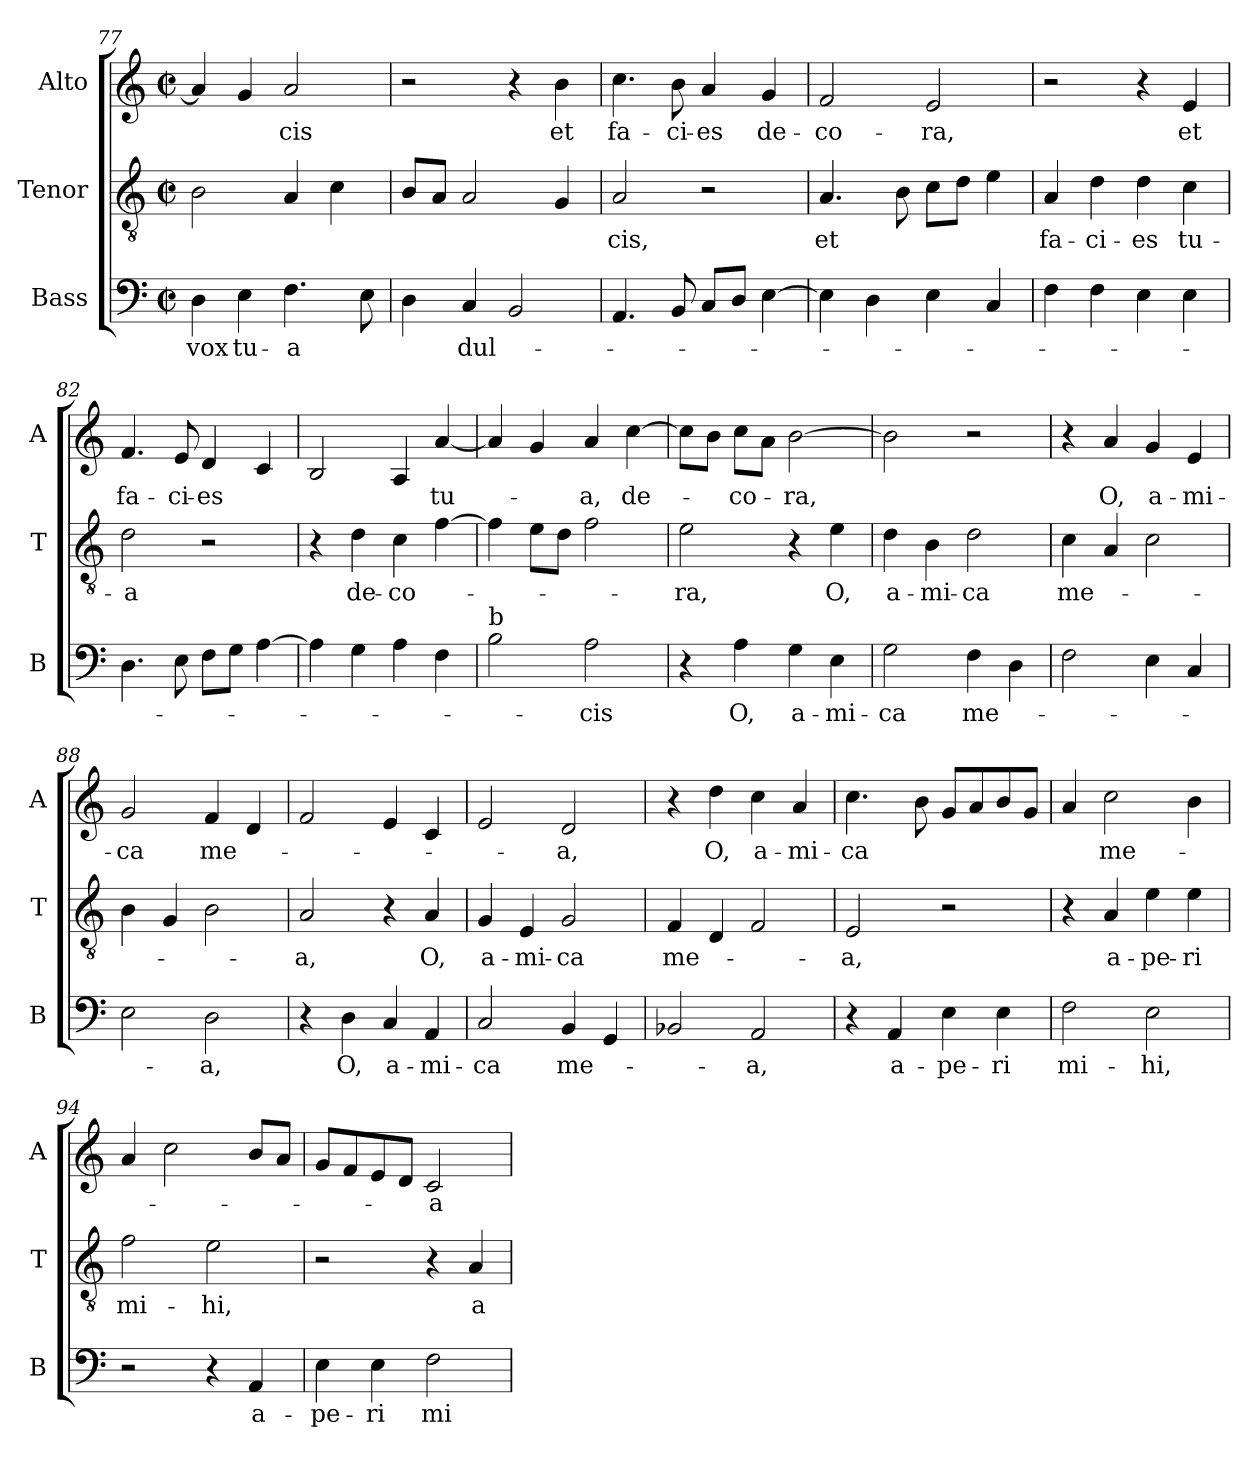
**kern	**text	**kern	**text	**kern	**text
*part3	*part3	*part2	*part2	*part1	*part1
*staff3	*staff3	*staff2	*staff2	*staff1	*staff1
*I"Bass	*	*I"Tenor	*	*I"Alto	*
*I'B	*	*I'T	*	*I'A	*
*clefF4	*	*clefGv2	*	*clefG2	*
*k[]	*	*k[]	*	*k[]	*
*C:	*	*C:	*	*C:	*
*M2/2	*	*M2/2	*	*M2/2	*
*met(c|)	*	*met(c|)	*	*met(c|)	*
=77	=77	=77	=77	=77	=77
!	!LO:LY:b	!	!	!	!
4D\	vox	2B\	.	4a/]	.
!	!LO:LY:b	!	!	!	!
4E\	tu-	.	.	4g/	.
!	!LO:LY:b	!	!	!	!LO:LY:b
4.F\	-a	4A/	.	2a/	-cis
.	.	4c\	.	.	.
8E\	.	.	.	.	.
=78	=78	=78	=78	=78	=78
4D\	.	8B/L	.	2r	.
.	.	8A/J	.	.	.
!	!LO:LY:b	!	!	!	!
4C/	dul-	2A/	.	.	.
2BB/	.	.	.	4r	.
!	!	!	!	!	!LO:LY:b
.	.	4G/	.	4b\	et
=79	=79	=79	=79	=79	=79
!	!	!	!LO:LY:b	!	!LO:LY:b
4.AA/	.	2A/	-cis,	4.cc\	fa-
!	!	!	!	!	!LO:LY:b
8BB/	.	.	.	8b\	-ci-
!	!	!	!	!	!LO:LY:b
8C/L	.	2r	.	4a/	-es
8D/J	.	.	.	.	.
!	!	!	!	!	!LO:LY:b
[4E\	.	.	.	4g/	de-
=80	=80	=80	=80	=80	=80
!	!	!	!LO:LY:b	!	!LO:LY:b
4E\]	.	4.A/	et	2f/	-co-
4D\	.	.	.	.	.
.	.	8B\	.	.	.
!	!	!	!	!	!LO:LY:b
4E\	.	8c\L	.	2e/	-ra,
.	.	8d\J	.	.	.
4C/	.	4e\	.	.	.
!!LO:LB:g=z
=81	=81	=81	=81	=81	=81
!	!	!	!LO:LY:b	!	!
4F\	.	4A/	fa-	2r	.
!	!	!	!LO:LY:b	!	!
4F\	.	4d\	-ci-	.	.
!	!	!	!LO:LY:b	!	!
4E\	.	4d\	-es	4r	.
!	!	!	!LO:LY:b	!	!LO:LY:b
4E\	.	4c\	tu-	4e/	et
=82	=82	=82	=82	=82	=82
!	!	!	!LO:LY:b	!	!LO:LY:b
4.D\	.	2d\	-a	4.f/	fa-
!	!	!	!	!	!LO:LY:b
8E\	.	.	.	8e/	-ci-
!	!	!	!	!	!LO:LY:b
8F\L	.	2r	.	4d/	-es
8G\J	.	.	.	.	.
[4A\	.	.	.	4c/	.
=83	=83	=83	=83	=83	=83
4A\]	.	4r	.	2B/	.
!	!	!	!LO:LY:b	!	!
4G\	.	4d\	de-	.	.
!	!	!	!LO:LY:b	!	!
4A\	.	4c\	-co-	4A/	.
!	!	!	!	!	!LO:LY:b
4F\	.	[4f\	.	[4a/	tu-
=84	=84	=84	=84	=84	=84
!LO:TX:a:t=b	!	!	!	!	!
2B\	.	4f\]	.	4a/]	.
.	.	8e\L	.	4g/	.
.	.	8d\J	.	.	.
!	!LO:LY:b	!	!	!	!LO:LY:b
2A\	-cis	2f\	.	4a/	-a,
!	!	!	!	!	!LO:LY:b
.	.	.	.	[4cc\	de-
=85	=85	=85	=85	=85	=85
!	!	!	!LO:LY:b	!	!
4r	.	2e\	-ra,	8cc\L]	.
.	.	.	.	8b\J	.
!	!LO:LY:b	!	!	!	!LO:LY:b
4A\	O,	.	.	8cc\L	-co-
.	.	.	.	8a\J	.
!	!LO:LY:b	!	!	!	!LO:LY:b
4G\	a-	4r	.	[2b\	-ra,
!	!LO:LY:b	!	!LO:LY:b	!	!
4E\	-mi-	4e\	O,	.	.
!!LO:LB:g=z
=86	=86	=86	=86	=86	=86
!	!LO:LY:b	!	!LO:LY:b	!	!
2G\	-ca	4d\	a-	2b\]	.
!	!	!	!LO:LY:b	!	!
.	.	4B\	-mi-	.	.
!	!LO:LY:b	!	!LO:LY:b	!	!
4F\	me-	2d\	-ca	2r	.
4D\	.	.	.	.	.
=87	=87	=87	=87	=87	=87
!	!	!	!LO:LY:b	!	!
2F\	.	4c\	me-	4r	.
!	!	!	!	!	!LO:LY:b
.	.	4A/	.	4a/	O,
!	!	!	!	!	!LO:LY:b
4E\	.	2c\	.	4g/	a-
!	!	!	!	!	!LO:LY:b
4C/	.	.	.	4e/	-mi-
=88	=88	=88	=88	=88	=88
!	!	!	!	!	!LO:LY:b
2E\	.	4B\	.	2g/	-ca
.	.	4G/	.	.	.
!	!LO:LY:b	!	!	!	!LO:LY:b
2D\	-a,	2B\	.	4f/	me-
.	.	.	.	4d/	.
=89	=89	=89	=89	=89	=89
!	!	!	!LO:LY:b	!	!
4r	.	2A/	-a,	2f/	.
!	!LO:LY:b	!	!	!	!
4D\	O,	.	.	.	.
!	!LO:LY:b	!	!	!	!
4C/	a-	4r	.	4e/	.
!	!LO:LY:b	!	!LO:LY:b	!	!
4AA/	-mi-	4A/	O,	4c/	.
=90	=90	=90	=90	=90	=90
!	!LO:LY:b	!	!LO:LY:b	!	!
2C/	-ca	4G/	a-	2e/	.
!	!	!	!LO:LY:b	!	!
.	.	4E/	-mi-	.	.
!	!LO:LY:b	!	!LO:LY:b	!	!LO:LY:b
4BB/	me-	2G/	-ca	2d/	-a,
4GG/	.	.	.	.	.
!!LO:LB:g=z
=91	=91	=91	=91	=91	=91
!	!	!	!LO:LY:b	!	!
2BB-X/	.	4F/	me-	4r	.
!	!	!	!	!	!LO:LY:b
.	.	4D/	.	4dd\	O,
!	!LO:LY:b	!	!	!	!LO:LY:b
2AA/	-a,	2F/	.	4cc\	a-
!	!	!	!	!	!LO:LY:b
.	.	.	.	4a/	-mi-
=92	=92	=92	=92	=92	=92
!	!	!	!LO:LY:b	!	!LO:LY:b
4r	.	2E/	-a,	4.cc\	-ca
!	!LO:LY:b	!	!	!	!
4AA/	a-	.	.	.	.
.	.	.	.	8b\	.
!	!LO:LY:b	!	!	!	!
4E\	-pe-	2r	.	8g/L	.
.	.	.	.	8a/	.
!	!LO:LY:b	!	!	!	!
4E\	-ri	.	.	8b/	.
.	.	.	.	8g/J	.
=93	=93	=93	=93	=93	=93
!	!LO:LY:b	!	!	!	!
2F\	mi-	4r	.	4a/	.
!	!	!	!LO:LY:b	!	!LO:LY:b
.	.	4A/	a-	2cc\	me-
!	!LO:LY:b	!	!LO:LY:b	!	!
2E\	-hi,	4e\	-pe-	.	.
!	!	!	!LO:LY:b	!	!
.	.	4e\	-ri	4b\	.
=94	=94	=94	=94	=94	=94
!	!	!	!LO:LY:b	!	!
2r	.	2f\	mi-	4a/	.
.	.	.	.	2cc\	.
!	!	!	!LO:LY:b	!	!
4r	.	2e\	-hi,	.	.
!	!LO:LY:b	!	!	!	!
4AA/	a-	.	.	8b/L	.
.	.	.	.	8a/J	.
=95	=95	=95	=95	=95	=95
!	!LO:LY:b	!	!	!	!
4E\	-pe-	2r	.	8g/L	.
.	.	.	.	8f/	.
!	!LO:LY:b	!	!	!	!
4E\	-ri	.	.	8e/	.
.	.	.	.	8d/J	.
!	!LO:LY:b	!	!	!	!LO:LY:b
2F\	mi-	4r	.	2c/	-a
!	!	!	!LO:LY:b	!	!
.	.	4A/	a-	.	.
=	=	=	=	=	=
*-	*-	*-	*-	*-	*-
